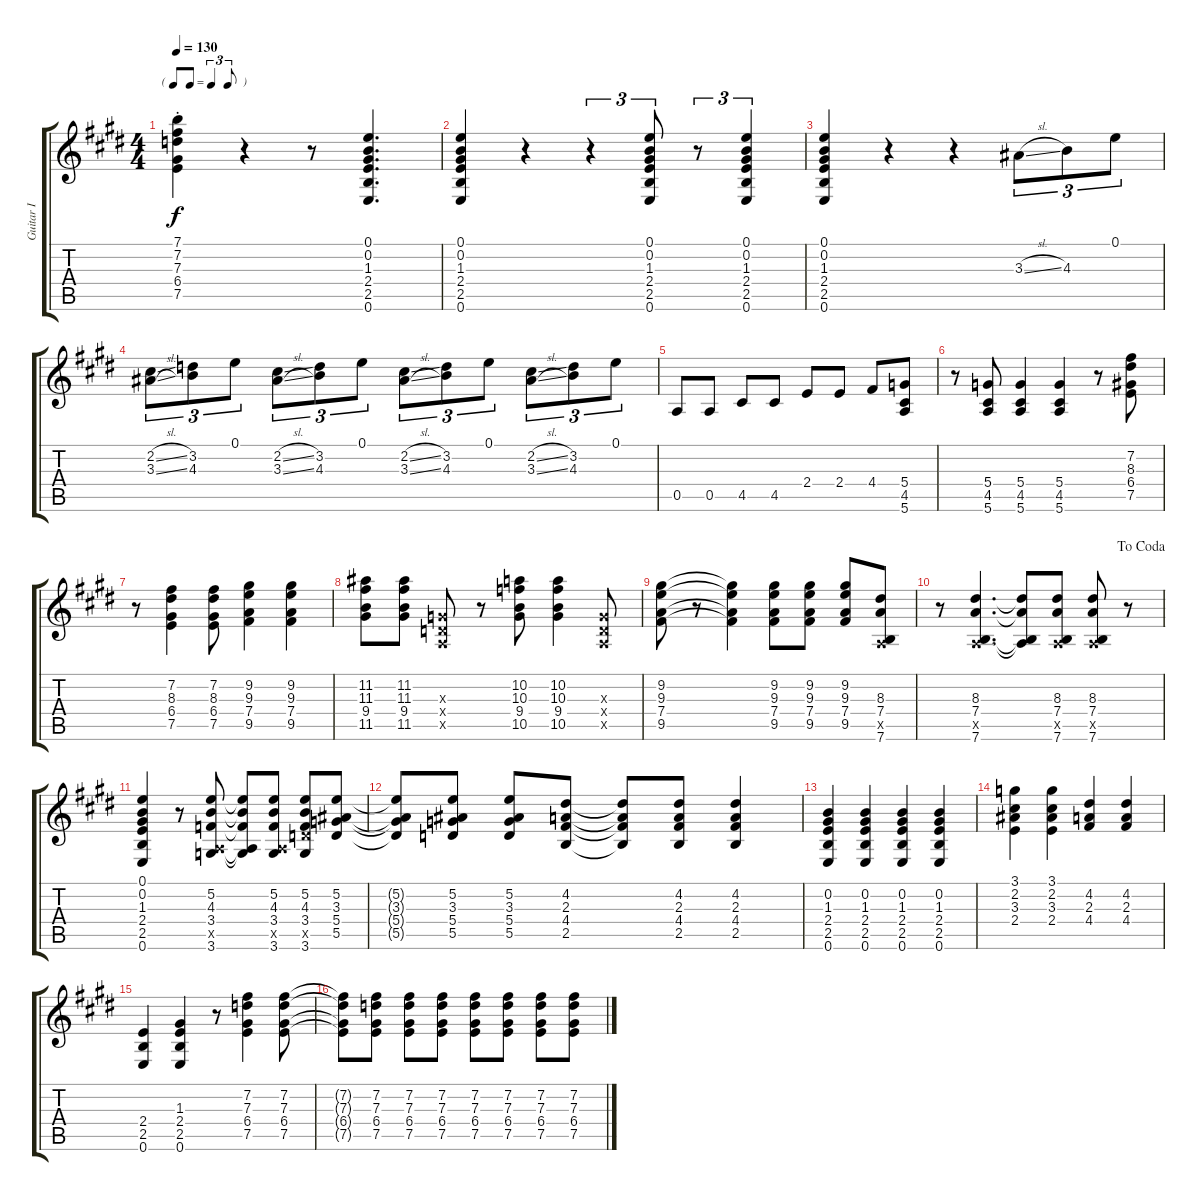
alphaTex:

\track ("Guitar I" "Guitar I") {instrument acousticguitarsteel}
\staff {score tabs}
\tuning (E4 B3 G3 D3 A2 E2) {hide}
\ts (4 4)
\tf triplet8th
\tempo 130
\clef g2
\ks e
(7.1{st} 7.2 7.3 6.4 7.5).4{dy f} r.4 r.8 (0.1 0.2 1.3 2.4 2.5 0.6).4{d} |
(0.1 0.2 1.3 2.4 2.5 0.6).4 r.4 r.4{tu (3 2)} (0.1 0.2 1.3 2.4 2.5 0.6).8{tu (3 2)} r.8{tu (3 2)} (0.1 0.2 1.3 2.4 2.5 0.6).4{tu (3 2)} |
(0.1 0.2 1.3 2.4 2.5 0.6).4 r.4 r.4 3.3{sl}.8{tu (3 2)} 4.3.8{tu (3 2)} 0.1.8{tu (3 2)} |
(2.2{sl} 3.3{sl}).8{tu (3 2)} (3.2 4.3).8{tu (3 2)} 0.1.8{tu (3 2)} (2.2{sl} 3.3{sl}).8{tu (3 2)} (3.2 4.3).8{tu (3 2)} 0.1.8{tu (3 2)} (2.2{sl} 3.3{sl}).8{tu (3 2)} (3.2 4.3).8{tu (3 2)} 0.1.8{tu (3 2)} (2.2{sl} 3.3{sl}).8{tu (3 2)} (3.2 4.3).8{tu (3 2)} 0.1.8{tu (3 2)} |
0.5.8 0.5.8 4.5.8 4.5.8 2.4.8 2.4.8 4.4.8 (5.4 4.5 5.6).8 |
r.8 (5.4 4.5 5.6).8 (5.4 4.5 5.6).4 (5.4 4.5 5.6).4 r.8 (7.2 8.3 6.4 7.5).8 |
r.8 (7.2 8.3 6.4 7.5).4 (7.2 8.3 6.4 7.5).8 (9.2 9.3 7.4 9.5).4 (9.2 9.3 7.4 9.5).4 |
(11.2 11.3 9.4 11.5).8 (11.2 11.3 9.4 11.5).8 (0.3{x} 0.4{x} 0.5{x}).8 r.8 (10.2 10.3 9.4 10.5).8 (10.2 10.3 9.4 10.5).4 (0.3{x} 0.4{x} 0.5{x}).8 |
(9.2 9.3 7.4 9.5).8 r.8 (9.2{t} 9.3{t} 7.4{t} 9.5{t}).4 (9.2 9.3 7.4 9.5).8 (9.2 9.3 7.4 9.5).8 (9.2 9.3 7.4 9.5).8 (8.3 7.4 0.5{x} 7.6).8 |
\jump dacoda
r.8 (8.3 7.4 0.5{x} 7.6).4{d} (8.3{t} 7.4{t} 0.5{t} 7.6{t}).8 (8.3 7.4 0.5{x} 7.6).8 (8.3 7.4 0.5{x} 7.6).8 r.8 |
(0.1 0.2 1.3 2.4 2.5 0.6).4 r.8 (5.2 4.3 3.4 0.5{x} 3.6).8 (5.2{t} 4.3{t} 3.4{t} 0.5{t} 3.6{t}).8 (5.2 4.3 3.4 0.5{x} 3.6).8 (5.2 4.3 3.4 5.5{x} 3.6).8 (5.2 3.3 5.4 5.5).8 |
(5.2{t} 3.3{t} 5.4{t} 5.5{t}).8 (5.2 3.3 5.4 5.5).8 (5.2 3.3 5.4 5.5).8 (4.2 2.3 4.4 2.5).8 (4.2{t} 2.3{t} 4.4{t} 2.5{t}).8 (4.2 2.3 4.4 2.5).8 (4.2 2.3 4.4 2.5).4 |
(0.2 1.3 2.4 2.5 0.6).4 (0.2 1.3 2.4 2.5 0.6).4 (0.2 1.3 2.4 2.5 0.6).4 (0.2 1.3 2.4 2.5 0.6).4 |
(3.1 2.2 3.3 2.4).4 (3.1 2.2 3.3 2.4).4 (4.2 2.3 4.4).4 (4.2 2.3 4.4).4 |
(2.4 2.5 0.6).4 (1.3 2.4 2.5 0.6).4 r.8 (7.2 7.3 6.4 7.5).4 (7.2 7.3 6.4 7.5).8 |
(7.2{t} 7.3{t} 6.4{t} 7.5{t}).8 (7.2 7.3 6.4 7.5).8 (7.2 7.3 6.4 7.5).8 (7.2 7.3 6.4 7.5).8 (7.2 7.3 6.4 7.5).8 (7.2 7.3 6.4 7.5).8 (7.2 7.3 6.4 7.5).8 (7.2 7.3 6.4 7.5).8
